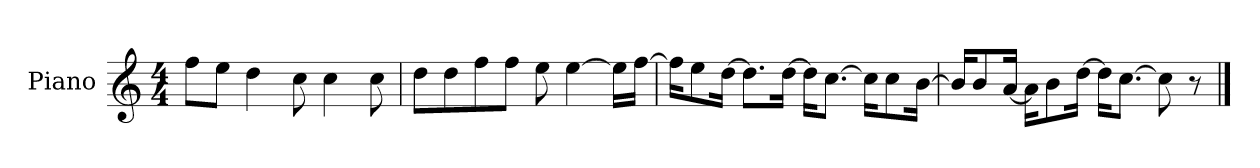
**kern
*part1
*staff1
*I"Piano
*I'P-no
*clefG2
*k[]
*M4/4
*MM90
=1
8ff\L
8ee\J
4dd\
8cc\
4cc\
8cc\
=2
8dd\L
8dd\
8ff\
8ff\J
8ee\
[4ee\
16ee\LL]
[16ff\JJ
=3
16ff\KL]
8ee\
[16dd\Jk
8.dd\L]
[16dd\Jk
16dd\KL]
[8.cc\J
16cc\KL]
8cc\
[16b\Jk
=4
16b/KL]
8b/
[16a/Jk
16a\KL]
8b\
[16dd\Jk
16dd\KL]
[8.cc\J
8cc\]
8r
==
*-
